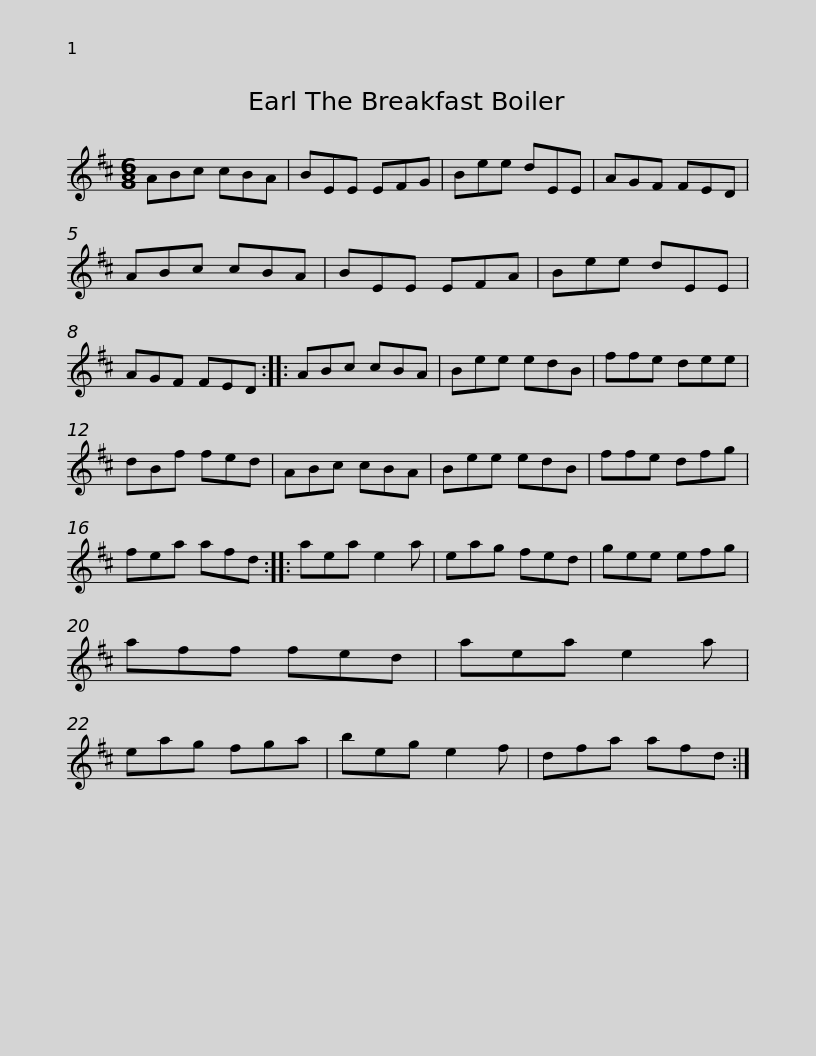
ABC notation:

X:1
L:1/8
M:6/8
I:linebreak $
K:D
V:1 treble
V:1
 ABc cBA | BEE EFG | Bee dEE | AGF FED | ABc cBA | %5
 BEE EFA | Bee dEE |$ AGF FED :: ABc cBA | Bee edB | %10
 ffe dee | dBf fed | ABc cBA | Bee edB |$ ffe dfg | %15
 fea afd :: aea e2 a | eag fed | gee efg | aff fed | %20
 aea e2 a |$ eag fga | beg e2 f | dfa afd :| %24
